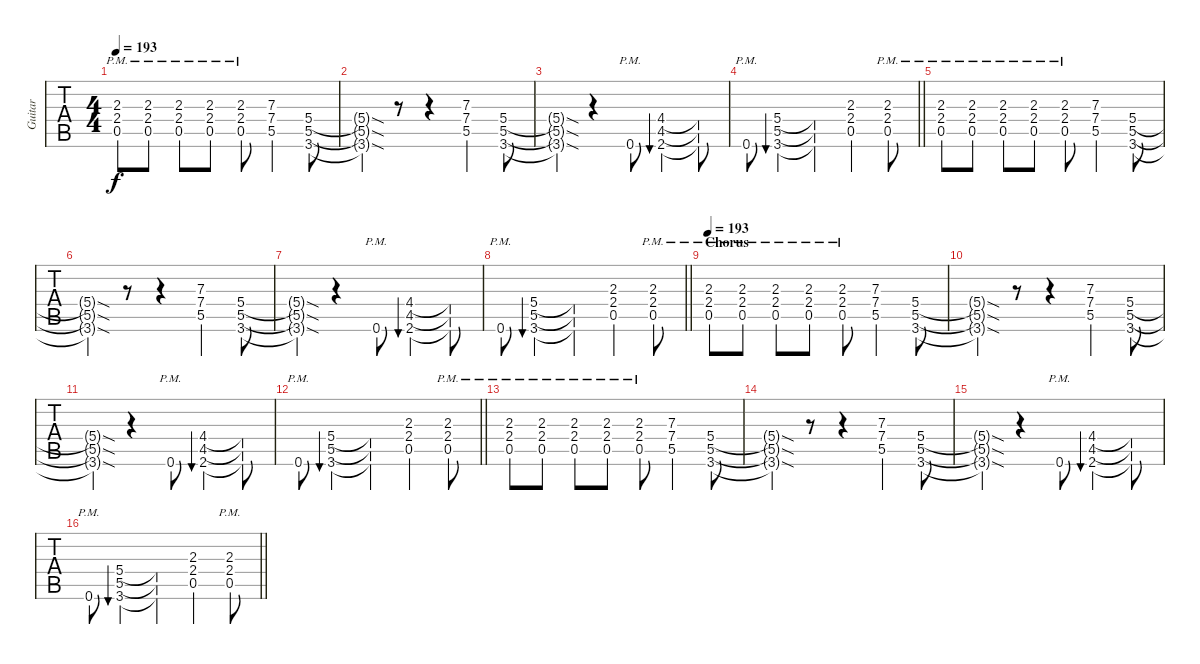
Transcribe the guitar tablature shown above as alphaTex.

\track ("Guitar" "Guitar") {instrument overdrivenguitar}
\staff {tabs}
\tuning (E4 B3 G3 D3 A2 E2) {hide}
\ts (4 4)
\tempo 193
\clef g2
\ks c
(2.3{pm} 2.4{pm} 0.5{pm}).8{dy f} (2.3{pm} 2.4{pm} 0.5{pm}).8 (2.3{pm} 2.4{pm} 0.5{pm}).8 (2.3{pm} 2.4{pm} 0.5{pm}).8 (2.3{pm} 2.4{pm} 0.5{pm}).8 (7.3 7.4 5.5).4 (5.4 5.5 3.6).8 |
(5.4{sod t} 5.5{sod t} 3.6{sod t}).4 r.8 r.4 (7.3 7.4 5.5).4 (5.4 5.5 3.6).8 |
(5.4{sod t} 5.5{sod t} 3.6{sod t}).4 r.4 0.6{pm}.8 (4.4 4.5 2.6).4{bu 60} (4.4{t} 4.5{t} 2.6{t}).8 |
\barLineRight lightlight
0.6{pm}.8 (5.4 5.5 3.6).4{bu 60} (5.4{t} 5.5{t} 3.6{t}).4 (2.3 2.4 0.5).4 (2.3{pm} 2.4{pm} 0.5{pm}).8 |
(2.3{pm} 2.4{pm} 0.5{pm}).8 (2.3{pm} 2.4{pm} 0.5{pm}).8 (2.3{pm} 2.4{pm} 0.5{pm}).8 (2.3{pm} 2.4{pm} 0.5{pm}).8 (2.3{pm} 2.4{pm} 0.5{pm}).8 (7.3 7.4 5.5).4 (5.4 5.5 3.6).8 |
(5.4{sod t} 5.5{sod t} 3.6{sod t}).4 r.8 r.4 (7.3 7.4 5.5).4 (5.4 5.5 3.6).8 |
(5.4{sod t} 5.5{sod t} 3.6{sod t}).4 r.4 0.6{pm}.8 (4.4 4.5 2.6).4{bu 60} (4.4{t} 4.5{t} 2.6{t}).8 |
\barLineRight lightlight
0.6{pm}.8 (5.4 5.5 3.6).4{bu 60} (5.4{t} 5.5{t} 3.6{t}).4 (2.3 2.4 0.5).4 (2.3{pm} 2.4{pm} 0.5{pm}).8 |
\section ("" "Chorus")
\tempo 193
(2.3{pm} 2.4{pm} 0.5{pm}).8 (2.3{pm} 2.4{pm} 0.5{pm}).8 (2.3{pm} 2.4{pm} 0.5{pm}).8 (2.3{pm} 2.4{pm} 0.5{pm}).8 (2.3{pm} 2.4{pm} 0.5{pm}).8 (7.3 7.4 5.5).4 (5.4 5.5 3.6).8 |
(5.4{sod t} 5.5{sod t} 3.6{sod t}).4 r.8 r.4 (7.3 7.4 5.5).4 (5.4 5.5 3.6).8 |
(5.4{sod t} 5.5{sod t} 3.6{sod t}).4 r.4 0.6{pm}.8 (4.4 4.5 2.6).4{bu 60} (4.4{t} 4.5{t} 2.6{t}).8 |
\barLineRight lightlight
0.6{pm}.8 (5.4 5.5 3.6).4{bu 60} (5.4{t} 5.5{t} 3.6{t}).4 (2.3 2.4 0.5).4 (2.3{pm} 2.4{pm} 0.5{pm}).8 |
(2.3{pm} 2.4{pm} 0.5{pm}).8 (2.3{pm} 2.4{pm} 0.5{pm}).8 (2.3{pm} 2.4{pm} 0.5{pm}).8 (2.3{pm} 2.4{pm} 0.5{pm}).8 (2.3{pm} 2.4{pm} 0.5{pm}).8 (7.3 7.4 5.5).4 (5.4 5.5 3.6).8 |
(5.4{sod t} 5.5{sod t} 3.6{sod t}).4 r.8 r.4 (7.3 7.4 5.5).4 (5.4 5.5 3.6).8 |
(5.4{sod t} 5.5{sod t} 3.6{sod t}).4 r.4 0.6{pm}.8 (4.4 4.5 2.6).4{bu 60} (4.4{t} 4.5{t} 2.6{t}).8 |
\barLineRight lightlight
0.6{pm}.8 (5.4 5.5 3.6).4{bu 60} (5.4{t} 5.5{t} 3.6{t}).4 (2.3 2.4 0.5).4 (2.3{pm} 2.4{pm} 0.5{pm}).8
